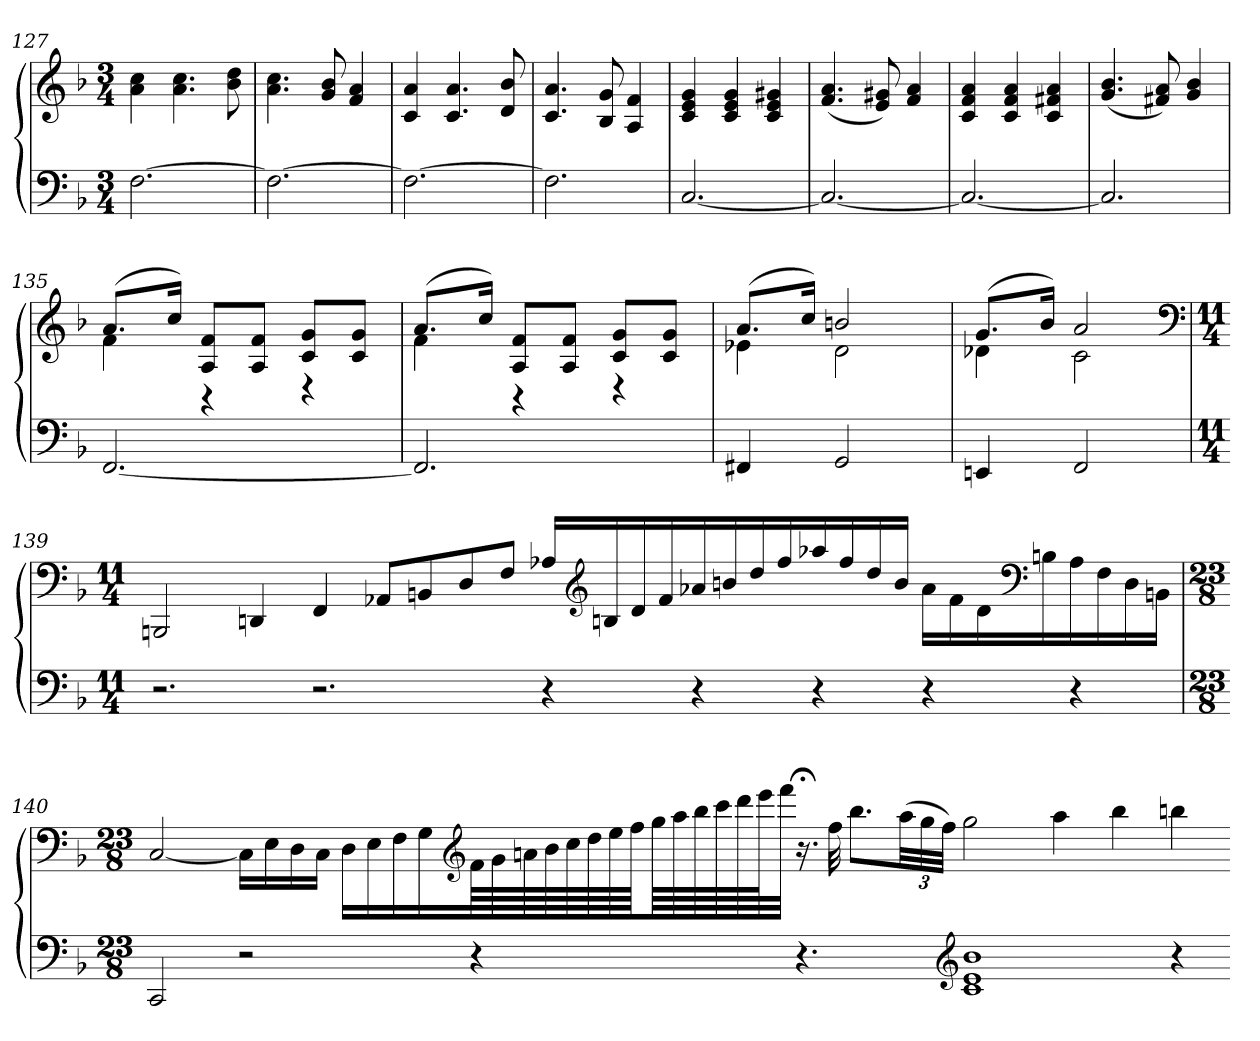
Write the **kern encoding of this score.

**kern	**kern
*part1	*part1
*staff2	*staff1
*clefF4	*clefG2
*k[b-]	*k[b-]
*F:	*F:
*M3/4	*M3/4
=127	=127
[2.F	4a 4cc
.	4.a 4.cc
.	8b- 8dd
=128	=128
2.F_	4.a 4.cc
.	8g 8b-
.	4f 4a
=129	=129
2.F_	4c 4a
.	4.c 4.a
.	8d 8b-
=130	=130
2.F]	4.c 4.a
.	8B- 8g
.	4A 4f
=131	=131
[2.C	4c 4e 4g
.	4c 4e 4g
.	4c 4e 4g#X
=132	=132
2.C_	(4.f 4.a
.	8e 8g#X)
.	4f 4a
=133	=133
2.C_	4c 4f 4a
.	4c 4f 4a
.	4c 4f#X 4a
=134	=134
2.C]	(4.g 4.b-
.	8f#X 8a)
.	4g 4b-
=135	=135
*	*^
[2.FF	(8.aL	4f
.	16ccJk)	.
.	8A 8fL	4r
.	8A 8fJ	.
.	8c 8gL	4r
.	8c 8gJ	.
=136	=136	=136
2.FF]	(8.aL	4f
.	16ccJk)	.
.	8A 8fL	4r
.	8A 8fJ	.
.	8c 8gL	4r
.	8c 8gJ	.
=137	=137	=137
4FF#X	(8.aL	4e-X
.	16ccJk)	.
2GG	2bn	2d
=138	=138	=138
4EEn	(8.gL	4d-X
.	16b-Jk)	.
2FF	2a	2c
*	*v	*v
*	*clefF4
=139	=139
*M11/4	*M11/4
2.r	2BBBn
.	4DDn
2.r	4FF
.	8AA-XL
.	8BBn
.	8D
.	8FJ
4r	16A-XLL
*	*clefG2
.	16Bn
.	16d
.	16f
4r	16a-X
.	16bn
.	16dd
.	16ff
4r	16aa-X
.	16ff
.	16dd
.	16bJJ
4r	16a-LL
.	16f
.	16d
*	*clefF4
.	16Bn
4r	16A-
.	16F
.	16D
.	16BBnJJ
=140	=140
*M23/8	*M23/8
2CC	[2C
2r	16CLL]
.	16E
.	16D
.	16CJJ
.	16DLL
.	16E
.	16F
.	16G
*	*clefG2
4r	64fLL
.	64g
.	64an
.	64b-
.	64cc
.	64dd
.	64ee
.	64ffJJJ
.	64ggLLL
.	64aa
.	64bb-
.	64ccc
.	64ddd
.	64eeeJ
.	32fffJJJ
4.r	16.r;<
.	32ff
.	8.bb-L
.	(48aaLL
.	48gg
.	48ffJJJ)
*clefG2	*
1c 1e 1b-	2gg
.	4aa
.	4bb-
4r	4bbn
=-	=-
*-	*-
